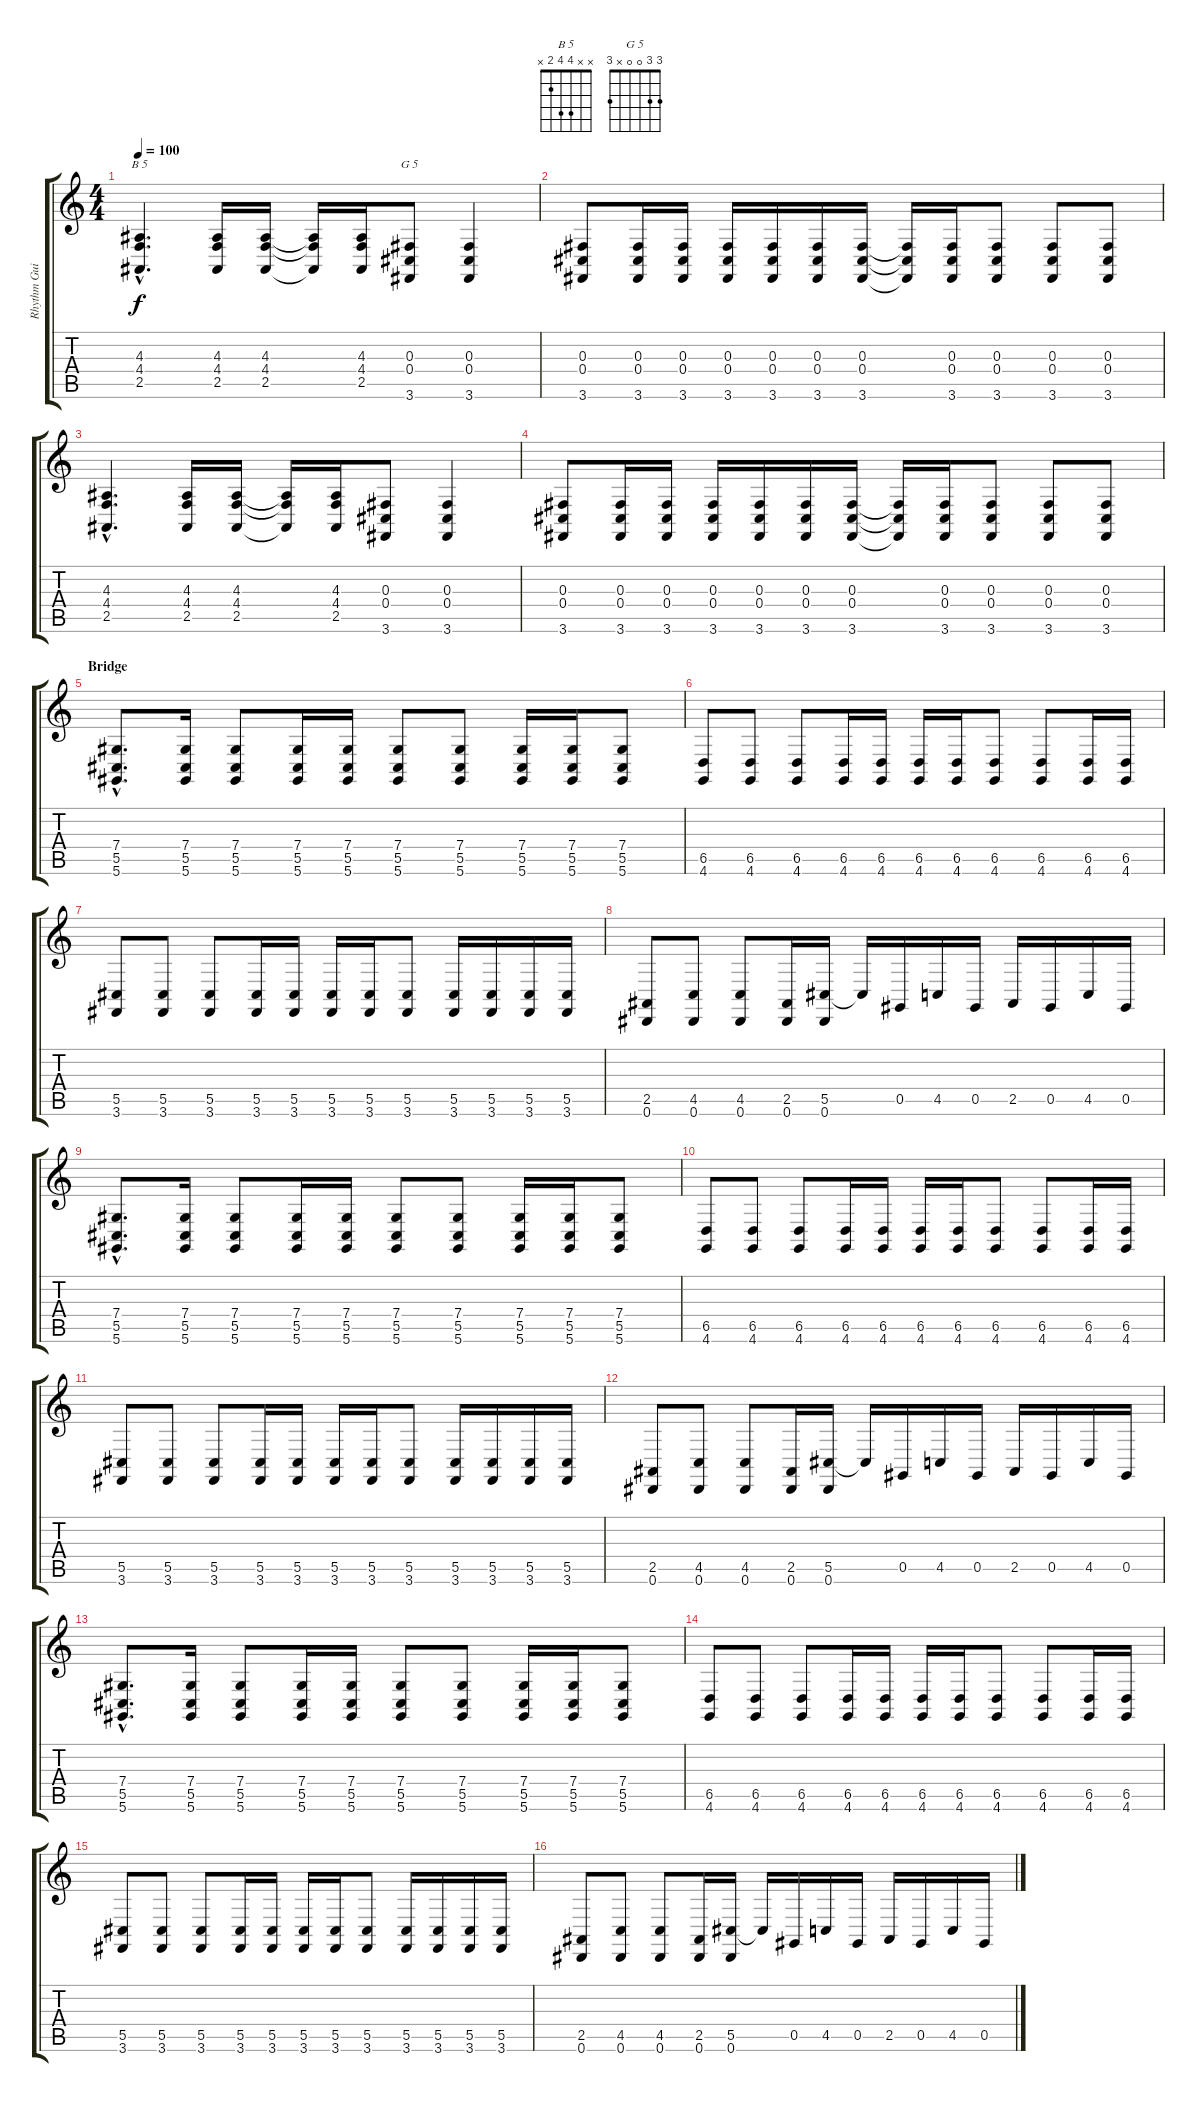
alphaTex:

\track ("Rhythm Guitar 2" "Rhythm Gui") {instrument lead1square}
\staff {score tabs}
\tuning (Eb4 Bb3 Gb3 Db3 Ab2 Eb2) {hide}
\chord ("B 5" x x 4 4 2 x)
\chord ("G 5" 3 3 0 0 x 3)
\ts (4 4)
\tempo 100
\clef g2
\ks c
(4.3{hac} 4.4{hac} 2.5{hac}).4{d ch "B 5" dy f} (4.3 4.4 2.5).16 (4.3 4.4 2.5).16 (4.3{t} 4.4{t} 2.5{t}).16 (4.3 4.4 2.5).16 (0.3 0.4 3.6).8{ch "G 5"} (0.3 0.4 3.6).4 |
(0.3 0.4 3.6).8 (0.3 0.4 3.6).16 (0.3 0.4 3.6).16 (0.3 0.4 3.6).16 (0.3 0.4 3.6).16 (0.3 0.4 3.6).16 (0.3 0.4 3.6).16 (0.3{t} 0.4{t} 3.6{t}).16 (0.3 0.4 3.6).16 (0.3 0.4 3.6).8 (0.3 0.4 3.6).8 (0.3 0.4 3.6).8 |
(4.3{hac} 4.4{hac} 2.5{hac}).4{d} (4.3 4.4 2.5).16 (4.3 4.4 2.5).16 (4.3{t} 4.4{t} 2.5{t}).16 (4.3 4.4 2.5).16 (0.3 0.4 3.6).8 (0.3 0.4 3.6).4 |
(0.3 0.4 3.6).8 (0.3 0.4 3.6).16 (0.3 0.4 3.6).16 (0.3 0.4 3.6).16 (0.3 0.4 3.6).16 (0.3 0.4 3.6).16 (0.3 0.4 3.6).16 (0.3{t} 0.4{t} 3.6{t}).16 (0.3 0.4 3.6).16 (0.3 0.4 3.6).8 (0.3 0.4 3.6).8 (0.3 0.4 3.6).8 |
\section ("" "Bridge")
(7.4{hac} 5.5{hac} 5.6{hac}).8{d} (7.4 5.5 5.6).16 (7.4 5.5 5.6).8 (7.4 5.5 5.6).16 (7.4 5.5 5.6).16 (7.4 5.5 5.6).8 (7.4 5.5 5.6).8 (7.4 5.5 5.6).16 (7.4 5.5 5.6).16 (7.4 5.5 5.6).8 |
(6.5 4.6).8 (6.5 4.6).8 (6.5 4.6).8 (6.5 4.6).16 (6.5 4.6).16 (6.5 4.6).16 (6.5 4.6).16 (6.5 4.6).8 (6.5 4.6).8 (6.5 4.6).16 (6.5 4.6).16 |
(5.5 3.6).8 (5.5 3.6).8 (5.5 3.6).8 (5.5 3.6).16 (5.5 3.6).16 (5.5 3.6).16 (5.5 3.6).16 (5.5 3.6).8 (5.5 3.6).16 (5.5 3.6).16 (5.5 3.6).16 (5.5 3.6).16 |
(2.5 0.6).8 (4.5 0.6).8 (4.5 0.6).8 (2.5 0.6).16 (5.5 0.6).16 5.5{t}.16 0.5.16 4.5.16 0.5.16 2.5.16 0.5.16 4.5.16 0.5.16 |
(7.4{hac} 5.5{hac} 5.6{hac}).8{d} (7.4 5.5 5.6).16 (7.4 5.5 5.6).8 (7.4 5.5 5.6).16 (7.4 5.5 5.6).16 (7.4 5.5 5.6).8 (7.4 5.5 5.6).8 (7.4 5.5 5.6).16 (7.4 5.5 5.6).16 (7.4 5.5 5.6).8 |
(6.5 4.6).8 (6.5 4.6).8 (6.5 4.6).8 (6.5 4.6).16 (6.5 4.6).16 (6.5 4.6).16 (6.5 4.6).16 (6.5 4.6).8 (6.5 4.6).8 (6.5 4.6).16 (6.5 4.6).16 |
(5.5 3.6).8 (5.5 3.6).8 (5.5 3.6).8 (5.5 3.6).16 (5.5 3.6).16 (5.5 3.6).16 (5.5 3.6).16 (5.5 3.6).8 (5.5 3.6).16 (5.5 3.6).16 (5.5 3.6).16 (5.5 3.6).16 |
(2.5 0.6).8 (4.5 0.6).8 (4.5 0.6).8 (2.5 0.6).16 (5.5 0.6).16 5.5{t}.16 0.5.16 4.5.16 0.5.16 2.5.16 0.5.16 4.5.16 0.5.16 |
(7.4{hac} 5.5{hac} 5.6{hac}).8{d} (7.4 5.5 5.6).16 (7.4 5.5 5.6).8 (7.4 5.5 5.6).16 (7.4 5.5 5.6).16 (7.4 5.5 5.6).8 (7.4 5.5 5.6).8 (7.4 5.5 5.6).16 (7.4 5.5 5.6).16 (7.4 5.5 5.6).8 |
(6.5 4.6).8 (6.5 4.6).8 (6.5 4.6).8 (6.5 4.6).16 (6.5 4.6).16 (6.5 4.6).16 (6.5 4.6).16 (6.5 4.6).8 (6.5 4.6).8 (6.5 4.6).16 (6.5 4.6).16 |
(5.5 3.6).8 (5.5 3.6).8 (5.5 3.6).8 (5.5 3.6).16 (5.5 3.6).16 (5.5 3.6).16 (5.5 3.6).16 (5.5 3.6).8 (5.5 3.6).16 (5.5 3.6).16 (5.5 3.6).16 (5.5 3.6).16 |
(2.5 0.6).8 (4.5 0.6).8 (4.5 0.6).8 (2.5 0.6).16 (5.5 0.6).16 5.5{t}.16 0.5.16 4.5.16 0.5.16 2.5.16 0.5.16 4.5.16 0.5.16
